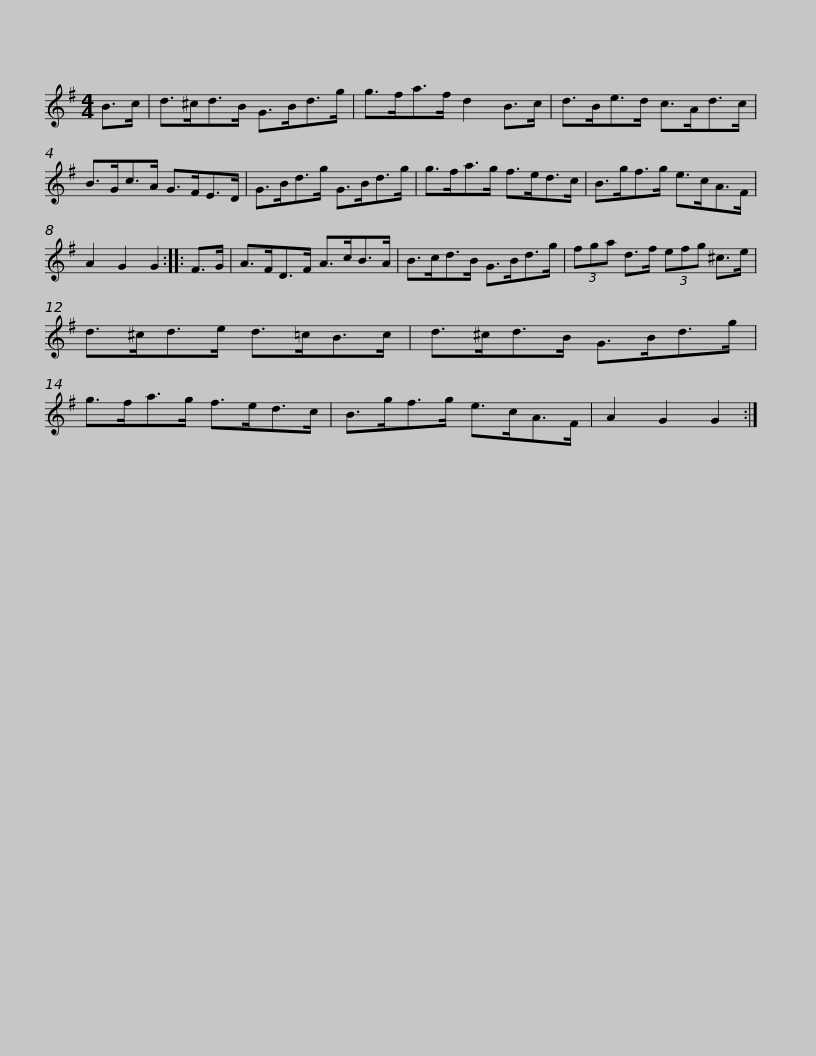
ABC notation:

X:1
L:1/8
M:4/4
I:linebreak $
K:G
V:1 treble
V:1
 B>c | d>^cd>B G>Bd>g | g>fa>f d2 B>c | d>Be>d c>Ad>c | B>Gc>A G>FE>D |$ %5
 G>Bd>g G>Bd>g | g>fa>g f>ed>c | B>gf>g e>cA>F | A2 G2 G2 :: F>G | %10
 A>FD>F A>cB>A |$ B>cd>B G>Bd>g | (3fga d>f (3efg ^c>e | d>^cd>e d>=cB>c | d>^cd>B G>Bd>g |$ %15
 g>fa>g f>ed>c | B>gf>g e>cA>F | A2 G2 G2 :| %18
